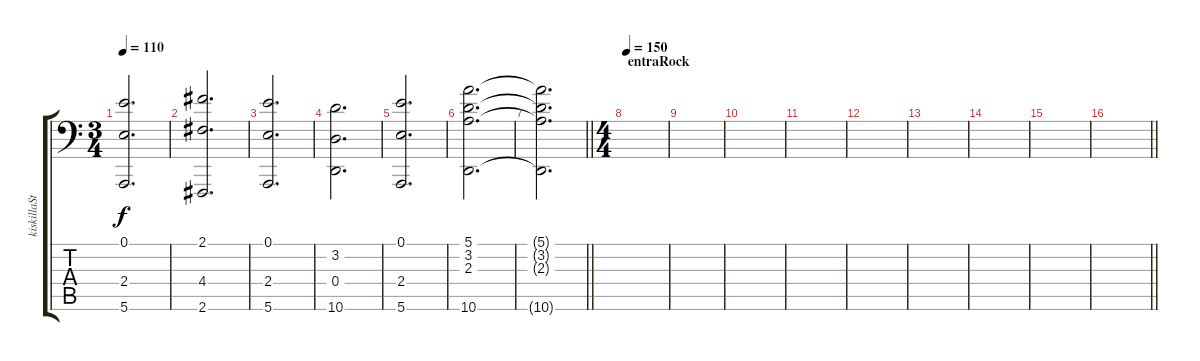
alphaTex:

\track ("kiskillaStrings" "kiskillaSt") {instrument stringensemble2}
\staff {score tabs}
\tuning (E4 B3 G3 D3 A2 E1) {hide}
\ts (3 4)
\tempo 110
\clef f4
\ks c
(0.1 2.4 5.6).2{d dy f} |
(2.1 4.4 2.6).2{d} |
(0.1 2.4 5.6).2{d} |
(3.2 0.4 10.6).2{d} |
(0.1 2.4 5.6).2{d} |
(5.1 3.2 2.3 10.6).2{d} |
\barLineRight lightlight
(5.1{t} 3.2{t} 2.3{t} 10.6{t}).2{d} |
\ts (4 4)
\section ("" "entraRock")
\tempo 150
|
|
|
|
|
|
|
|
\barLineRight lightlight
